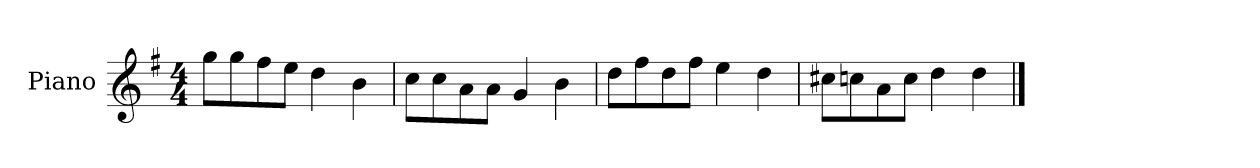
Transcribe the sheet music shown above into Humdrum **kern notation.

**kern
*part1
*staff1
*I"Piano
*I'P-no
*clefG2
*k[f#]
*M4/4
*MM90
=1
8gg\L
8gg\
8ff#\
8ee\J
4dd\
4b\
=2
8cc\L
8cc\
8a\
8a\J
4g/
4b\
=3
8dd\L
8ff#\
8dd\
8ff#\J
4ee\
4dd\
=4
8cc#X\L
8ccn\
8a\
8cc\J
4dd\
4dd\
==
*-
